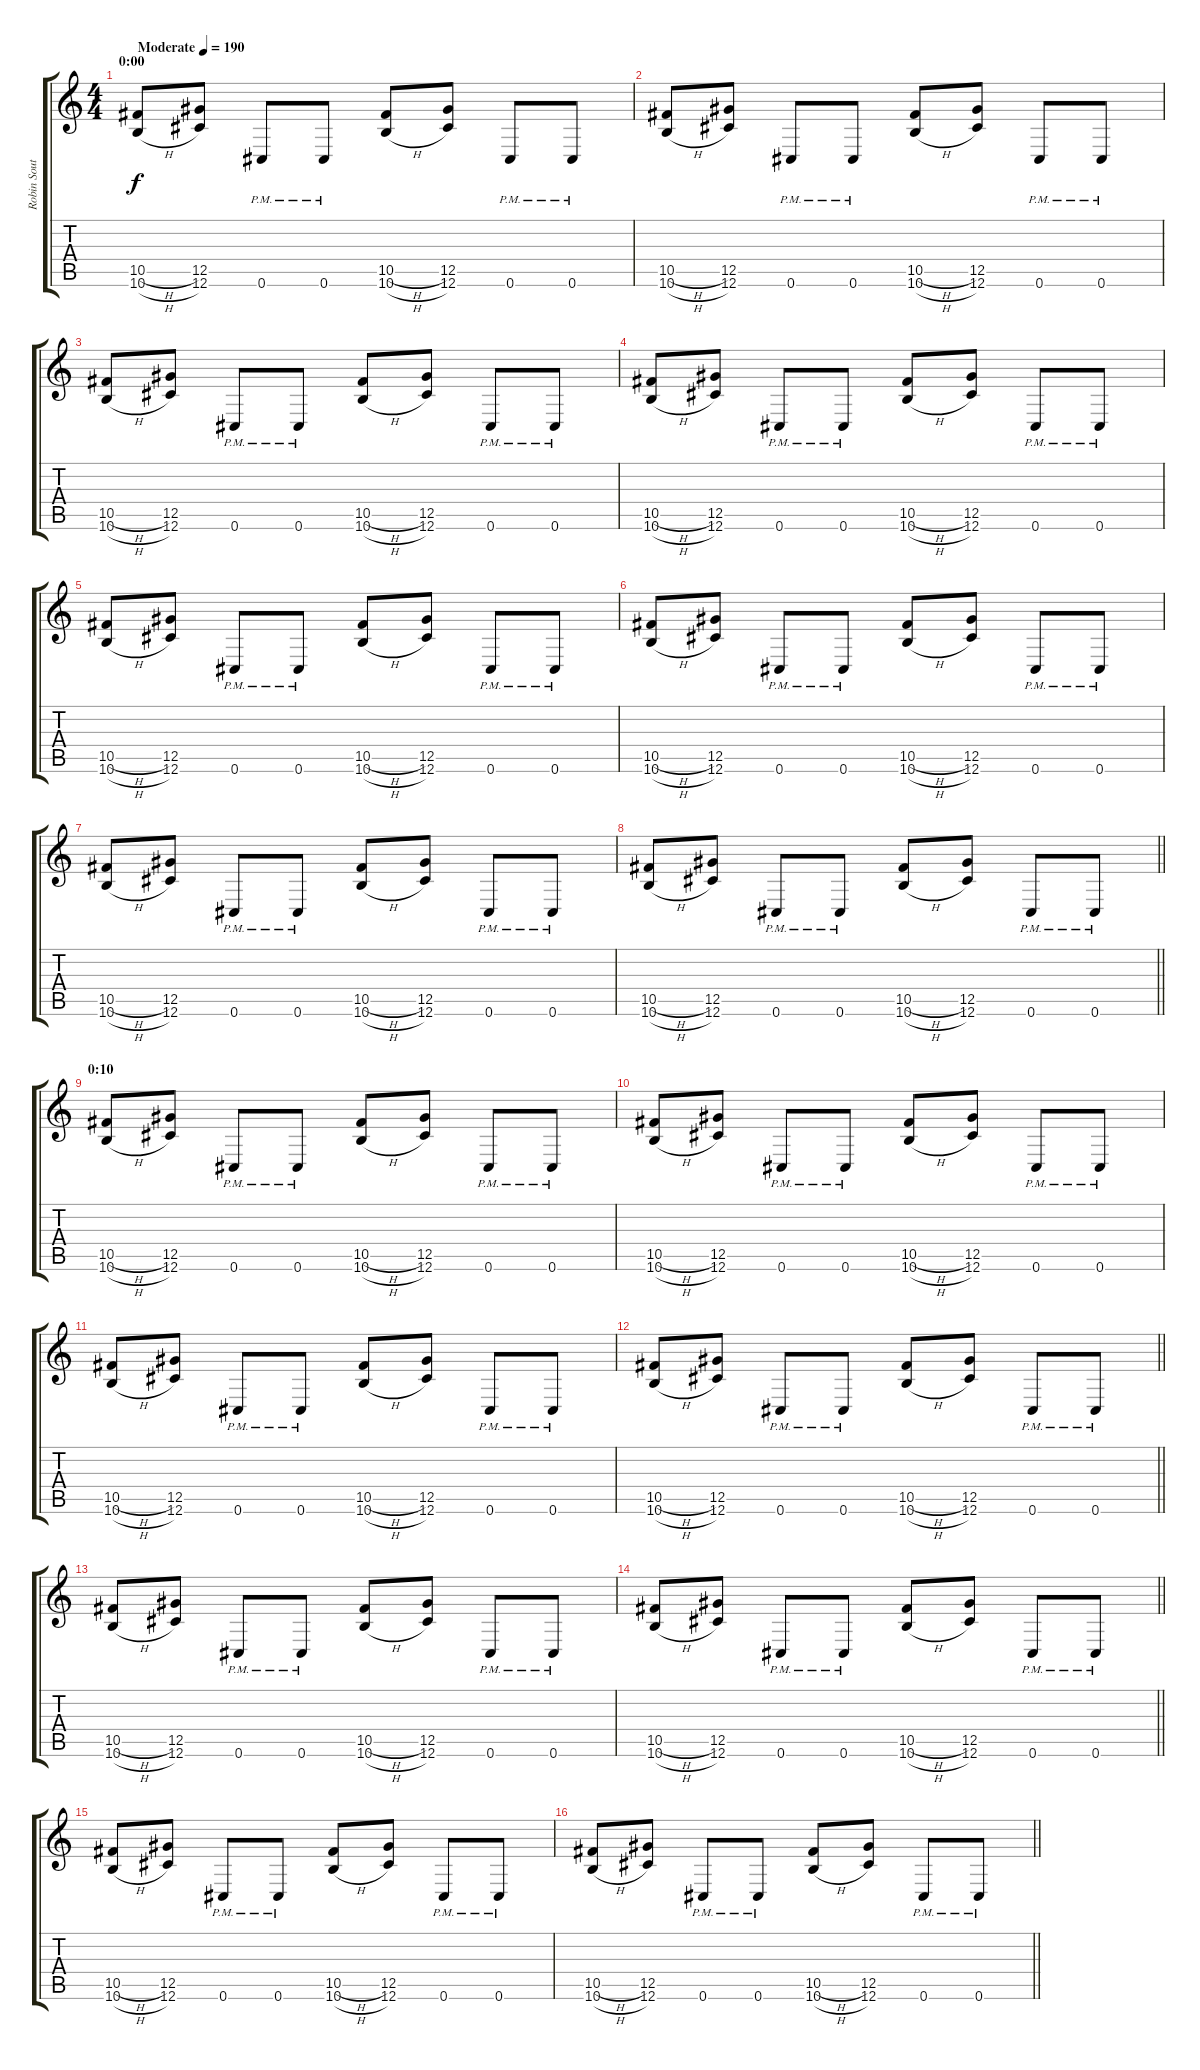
\track ("Robin Southby" "Robin Sout") {instrument distortionguitar}
\staff {score tabs}
\tuning (Eb4 Bb3 Gb3 Db3 Ab2 Db2) {hide}
\ts (4 4)
\section ("" "0:00")
\tempo (190 "Moderate")
\clef g2
\ks c
(10.5{h} 10.6{h}).8{dy f instrument distortionguitar} (12.5 12.6).8 0.6{pm}.8 0.6{pm}.8 (10.5{h} 10.6{h}).8 (12.5 12.6).8 0.6{pm}.8 0.6{pm}.8 |
(10.5{h} 10.6{h}).8 (12.5 12.6).8 0.6{pm}.8 0.6{pm}.8 (10.5{h} 10.6{h}).8 (12.5 12.6).8 0.6{pm}.8 0.6{pm}.8 |
(10.5{h} 10.6{h}).8 (12.5 12.6).8 0.6{pm}.8 0.6{pm}.8 (10.5{h} 10.6{h}).8 (12.5 12.6).8 0.6{pm}.8 0.6{pm}.8 |
(10.5{h} 10.6{h}).8 (12.5 12.6).8 0.6{pm}.8 0.6{pm}.8 (10.5{h} 10.6{h}).8 (12.5 12.6).8 0.6{pm}.8 0.6{pm}.8 |
(10.5{h} 10.6{h}).8 (12.5 12.6).8 0.6{pm}.8 0.6{pm}.8 (10.5{h} 10.6{h}).8 (12.5 12.6).8 0.6{pm}.8 0.6{pm}.8 |
(10.5{h} 10.6{h}).8 (12.5 12.6).8 0.6{pm}.8 0.6{pm}.8 (10.5{h} 10.6{h}).8 (12.5 12.6).8 0.6{pm}.8 0.6{pm}.8 |
(10.5{h} 10.6{h}).8 (12.5 12.6).8 0.6{pm}.8 0.6{pm}.8 (10.5{h} 10.6{h}).8 (12.5 12.6).8 0.6{pm}.8 0.6{pm}.8 |
\barLineRight lightlight
(10.5{h} 10.6{h}).8 (12.5 12.6).8 0.6{pm}.8 0.6{pm}.8 (10.5{h} 10.6{h}).8 (12.5 12.6).8 0.6{pm}.8 0.6{pm}.8 |
\section ("" "0:10")
(10.5{h} 10.6{h}).8 (12.5 12.6).8 0.6{pm}.8 0.6{pm}.8 (10.5{h} 10.6{h}).8 (12.5 12.6).8 0.6{pm}.8 0.6{pm}.8 |
(10.5{h} 10.6{h}).8 (12.5 12.6).8 0.6{pm}.8 0.6{pm}.8 (10.5{h} 10.6{h}).8 (12.5 12.6).8 0.6{pm}.8 0.6{pm}.8 |
(10.5{h} 10.6{h}).8 (12.5 12.6).8 0.6{pm}.8 0.6{pm}.8 (10.5{h} 10.6{h}).8 (12.5 12.6).8 0.6{pm}.8 0.6{pm}.8 |
\barLineRight lightlight
(10.5{h} 10.6{h}).8 (12.5 12.6).8 0.6{pm}.8 0.6{pm}.8 (10.5{h} 10.6{h}).8 (12.5 12.6).8 0.6{pm}.8 0.6{pm}.8 |
(10.5{h} 10.6{h}).8 (12.5 12.6).8 0.6{pm}.8 0.6{pm}.8 (10.5{h} 10.6{h}).8 (12.5 12.6).8 0.6{pm}.8 0.6{pm}.8 |
\barLineRight lightlight
(10.5{h} 10.6{h}).8 (12.5 12.6).8 0.6{pm}.8 0.6{pm}.8 (10.5{h} 10.6{h}).8 (12.5 12.6).8 0.6{pm}.8 0.6{pm}.8 |
(10.5{h} 10.6{h}).8 (12.5 12.6).8 0.6{pm}.8 0.6{pm}.8 (10.5{h} 10.6{h}).8 (12.5 12.6).8 0.6{pm}.8 0.6{pm}.8 |
\barLineRight lightlight
(10.5{h} 10.6{h}).8 (12.5 12.6).8 0.6{pm}.8 0.6{pm}.8 (10.5{h} 10.6{h}).8 (12.5 12.6).8 0.6{pm}.8 0.6{pm}.8
